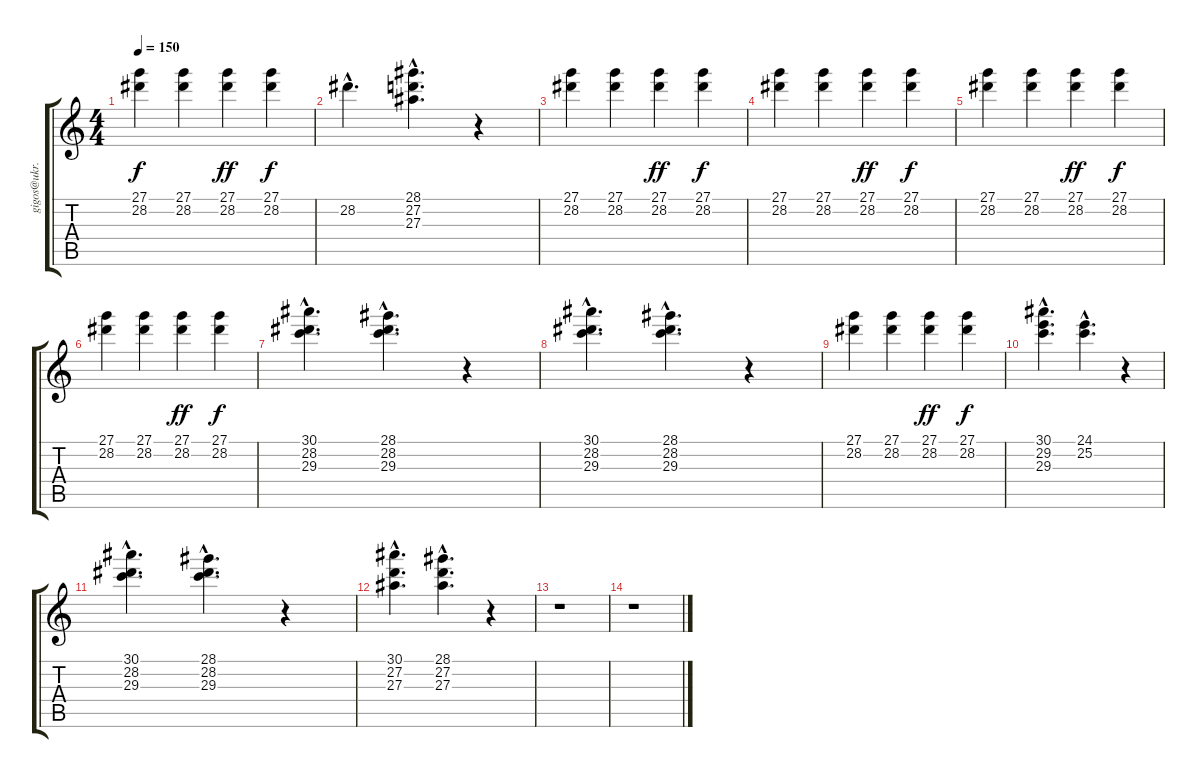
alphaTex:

\track ("" "gigos@ukr.") {instrument percussiveorgan}
\staff {score tabs}
\tuning (E4 B3 G3 D3 A2 E2) {hide}
\ts (4 4)
\tempo 150
\clef g2
\ks c
(27.1 28.2).4{dy f} (27.1 28.2).4 (27.1 28.2).4{dy ff} (27.1 28.2).4{dy f} |
28.2{hac}.4{d} (28.1{hac} 27.2{hac} 27.3{hac}).4{d} r.4 |
(27.1 28.2).4 (27.1 28.2).4 (27.1 28.2).4{dy ff} (27.1 28.2).4{dy f} |
(27.1 28.2).4 (27.1 28.2).4 (27.1 28.2).4{dy ff} (27.1 28.2).4{dy f} |
(27.1 28.2).4 (27.1 28.2).4 (27.1 28.2).4{dy ff} (27.1 28.2).4{dy f} |
(27.1 28.2).4 (27.1 28.2).4 (27.1 28.2).4{dy ff} (27.1 28.2).4{dy f} |
(30.1{hac} 28.2{hac} 29.3{hac}).4{d} (28.1{hac} 28.2{hac} 29.3{hac}).4{d} r.4 |
(30.1{hac} 28.2{hac} 29.3{hac}).4{d} (28.1{hac} 28.2{hac} 29.3{hac}).4{d} r.4 |
(27.1 28.2).4 (27.1 28.2).4 (27.1 28.2).4{dy ff} (27.1 28.2).4{dy f} |
(30.1{hac} 29.2{hac} 29.3{hac}).4{d} (24.1{hac} 25.2{hac}).4{d} r.4 |
(30.1{hac} 28.2{hac} 29.3{hac}).4{d} (28.1{hac} 28.2{hac} 29.3{hac}).4{d} r.4 |
(30.1{hac} 27.2{hac} 27.3{hac}).4{d} (28.1{hac} 27.2{hac} 27.3{hac}).4{d} r.4 |
r.1 |
r.1
